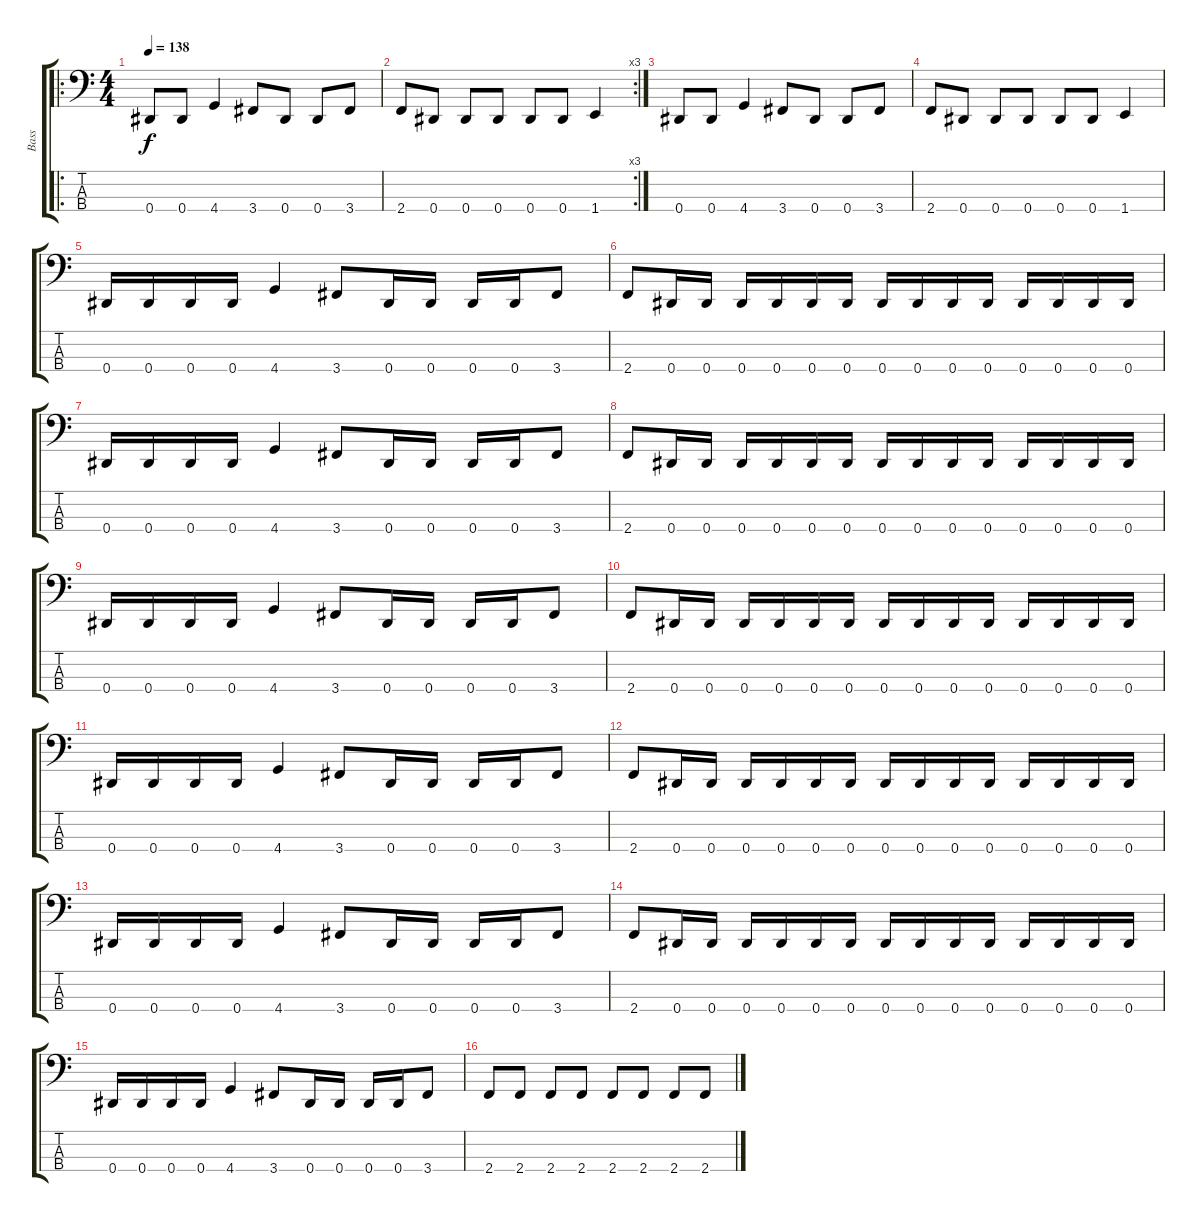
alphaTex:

\track ("Bass" "Bass") {instrument electricbasspick}
\staff {score tabs}
\tuning (Gb2 Db2 Ab1 Eb1) {hide}
\ro
\ts (4 4)
\tempo 138
\clef f4
\ks c
0.4.8{dy f} 0.4.8 4.4.4 3.4.8 0.4.8 0.4.8 3.4.8 |
\rc 3
2.4.8 0.4.8 0.4.8 0.4.8 0.4.8 0.4.8 1.4.4 |
0.4.8 0.4.8 4.4.4 3.4.8 0.4.8 0.4.8 3.4.8 |
2.4.8 0.4.8 0.4.8 0.4.8 0.4.8 0.4.8 1.4.4 |
0.4.16 0.4.16 0.4.16 0.4.16 4.4.4 3.4.8 0.4.16 0.4.16 0.4.16 0.4.16 3.4.8 |
2.4.8 0.4.16 0.4.16 0.4.16 0.4.16 0.4.16 0.4.16 0.4.16 0.4.16 0.4.16 0.4.16 0.4.16 0.4.16 0.4.16 0.4.16 |
0.4.16 0.4.16 0.4.16 0.4.16 4.4.4 3.4.8 0.4.16 0.4.16 0.4.16 0.4.16 3.4.8 |
2.4.8 0.4.16 0.4.16 0.4.16 0.4.16 0.4.16 0.4.16 0.4.16 0.4.16 0.4.16 0.4.16 0.4.16 0.4.16 0.4.16 0.4.16 |
0.4.16 0.4.16 0.4.16 0.4.16 4.4.4 3.4.8 0.4.16 0.4.16 0.4.16 0.4.16 3.4.8 |
2.4.8 0.4.16 0.4.16 0.4.16 0.4.16 0.4.16 0.4.16 0.4.16 0.4.16 0.4.16 0.4.16 0.4.16 0.4.16 0.4.16 0.4.16 |
0.4.16 0.4.16 0.4.16 0.4.16 4.4.4 3.4.8 0.4.16 0.4.16 0.4.16 0.4.16 3.4.8 |
2.4.8 0.4.16 0.4.16 0.4.16 0.4.16 0.4.16 0.4.16 0.4.16 0.4.16 0.4.16 0.4.16 0.4.16 0.4.16 0.4.16 0.4.16 |
0.4.16 0.4.16 0.4.16 0.4.16 4.4.4 3.4.8 0.4.16 0.4.16 0.4.16 0.4.16 3.4.8 |
2.4.8 0.4.16 0.4.16 0.4.16 0.4.16 0.4.16 0.4.16 0.4.16 0.4.16 0.4.16 0.4.16 0.4.16 0.4.16 0.4.16 0.4.16 |
0.4.16 0.4.16 0.4.16 0.4.16 4.4.4 3.4.8 0.4.16 0.4.16 0.4.16 0.4.16 3.4.8 |
2.4.8 2.4.8 2.4.8 2.4.8 2.4.8 2.4.8 2.4.8 2.4.8
